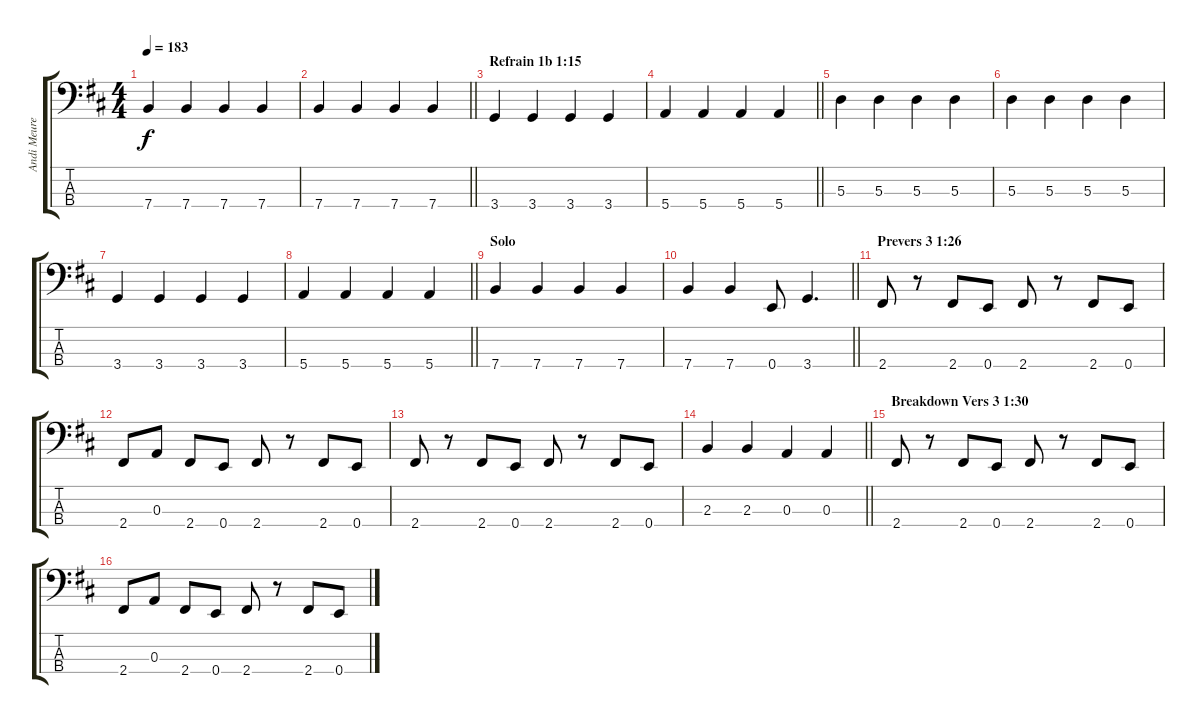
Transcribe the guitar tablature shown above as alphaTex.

\track ("Andi Meurer" "Andi Meure") {instrument electricbassfinger}
\staff {score tabs}
\tuning (G2 D2 A1 E1) {hide}
\ts (4 4)
\tempo 183
\clef f4
\ks d
7.4.4{dy f} 7.4.4 7.4.4 7.4.4 |
\barLineRight lightlight
7.4.4 7.4.4 7.4.4 7.4.4 |
\section ("" "Refrain 1b 1:15")
3.4.4 3.4.4 3.4.4 3.4.4 |
\barLineRight lightlight
5.4.4 5.4.4 5.4.4 5.4.4 |
5.3.4 5.3.4 5.3.4 5.3.4 |
5.3.4 5.3.4 5.3.4 5.3.4 |
3.4.4 3.4.4 3.4.4 3.4.4 |
\barLineRight lightlight
5.4.4 5.4.4 5.4.4 5.4.4 |
\section ("" "Solo")
7.4.4 7.4.4 7.4.4 7.4.4 |
\barLineRight lightlight
7.4.4 7.4.4 0.4.8 3.4.4{d} |
\section ("" "Prevers 3 1:26")
2.4.8 r.8 2.4.8 0.4.8 2.4.8 r.8 2.4.8 0.4.8 |
2.4.8 0.3.8 2.4.8 0.4.8 2.4.8 r.8 2.4.8 0.4.8 |
2.4.8 r.8 2.4.8 0.4.8 2.4.8 r.8 2.4.8 0.4.8 |
\barLineRight lightlight
2.3.4 2.3.4 0.3.4 0.3.4 |
\section ("" "Breakdown Vers 3 1:30")
2.4.8 r.8 2.4.8 0.4.8 2.4.8 r.8 2.4.8 0.4.8 |
2.4.8 0.3.8 2.4.8 0.4.8 2.4.8 r.8 2.4.8 0.4.8
